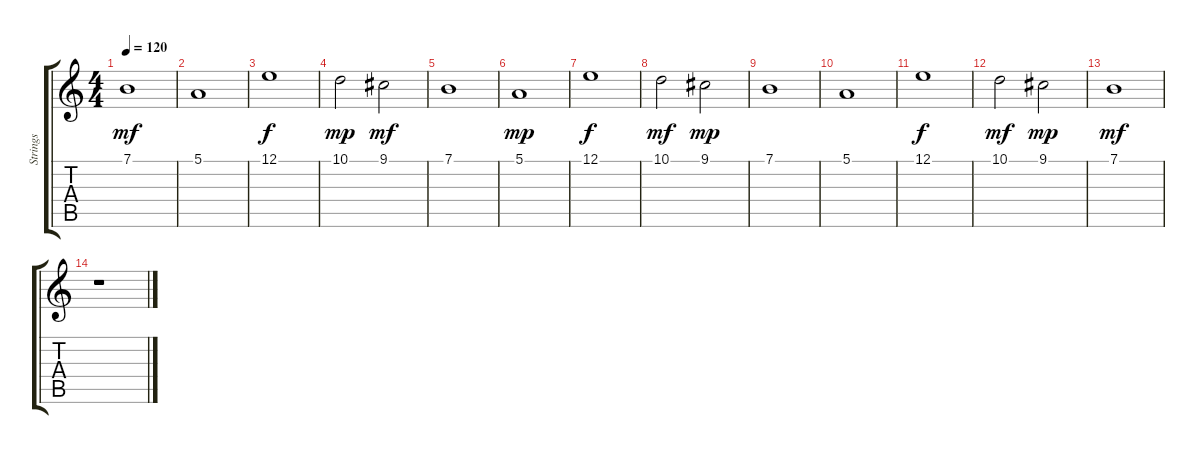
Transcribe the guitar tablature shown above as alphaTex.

\track ("Strings" "Strings") {instrument stringensemble1}
\staff {score tabs}
\tuning (E4 B3 G3 D3 A2 E2) {hide}
\ts (4 4)
\tempo 120
\clef g2
\ks c
7.1.1{dy mf} |
5.1.1 |
12.1.1{dy f} |
10.1.2{dy mp} 9.1.2{dy mf} |
7.1.1 |
5.1.1{dy mp} |
12.1.1{dy f} |
10.1.2{dy mf} 9.1.2{dy mp} |
7.1.1 |
5.1.1 |
12.1.1{dy f} |
10.1.2{dy mf} 9.1.2{dy mp} |
7.1.1{dy mf} |
r.1
